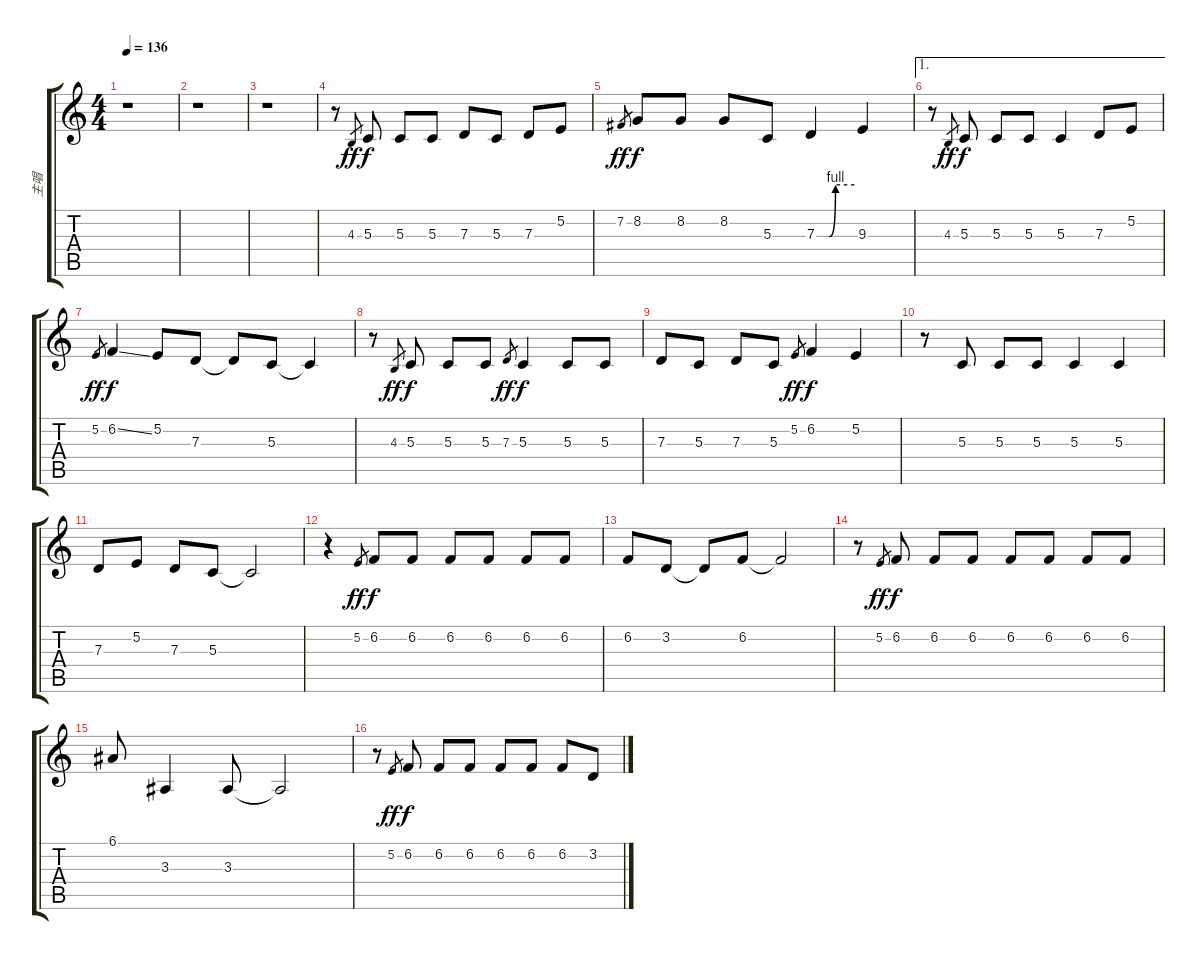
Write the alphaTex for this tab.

\track ("主唱" "主唱") {instrument sopranosax}
\staff {score tabs}
\tuning (E4 B3 G3 D3 A2 E2) {hide}
\ts (4 4)
\tempo 136
\clef g2
\ks c
r.1{dy ff} |
r.1 |
r.1 |
r.8 4.3.8{gr} 5.3.8{dy f} 5.3.8 5.3.8 7.3.8 5.3.8 7.3.8 5.2.8 |
7.2.8{gr dy ff} 8.2.8{dy f} 8.2.8 8.2.8 5.3.8 7.3{be (custom 0 0 20 0 30 4 60 4)}.4 9.3.4 |
\ae 1
r.8 4.3.8{gr dy ff} 5.3.8{dy f} 5.3.8 5.3.8 5.3.4 7.3.8 5.2.8 |
5.2.8{gr dy ff} 6.2{ss}.4{dy f} 5.2.8 7.3.8 7.3{t}.8 5.3.8 5.3{t}.4 |
r.8 4.3.8{gr dy ff} 5.3.8{dy f} 5.3.8 5.3.8 7.3.8{gr dy ff} 5.3.4{dy f} 5.3.8 5.3.8 |
7.3.8 5.3.8 7.3.8 5.3.8 5.2.8{gr dy ff} 6.2.4{dy f} 5.2.4 |
r.8 5.3.8 5.3.8 5.3.8 5.3.4 5.3.4 |
7.3.8 5.2.8 7.3.8 5.3.8 5.3{t}.2 |
r.4 5.2.8{gr dy ff} 6.2.8{dy f} 6.2.8 6.2.8 6.2.8 6.2.8 6.2.8 |
6.2.8 3.2.8 3.2{t}.8 6.2.8 6.2{t}.2 |
r.8 5.2.8{gr dy ff} 6.2.8{dy f} 6.2.8 6.2.8 6.2.8 6.2.8 6.2.8 6.2.8 |
6.1.8 3.3.4 3.3.8 3.3{t}.2 |
r.8 5.2.8{gr dy ff} 6.2.8{dy f} 6.2.8 6.2.8 6.2.8 6.2.8 6.2.8 3.2.8
